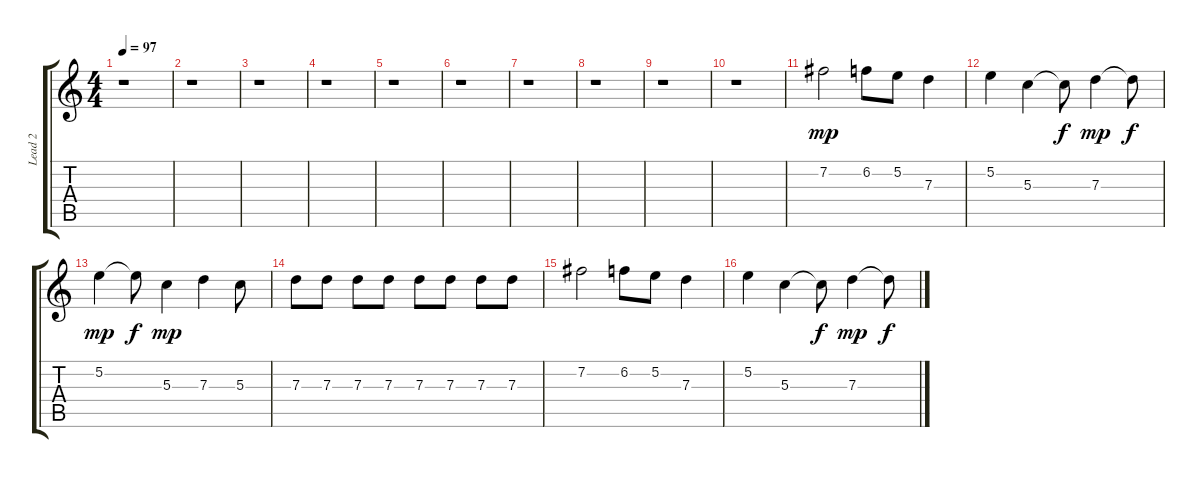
\track ("Lead 2" "Lead 2") {instrument distortionguitar}
\staff {score tabs}
\tuning (E4 B3 G3 D3 A2 E2) {hide}
\ts (4 4)
\tempo 97
\clef g2
\ks c
r.1{dy mp} |
r.1 |
r.1 |
r.1 |
r.1 |
r.1 |
r.1 |
r.1 |
r.1 |
r.1 |
7.2.2 6.2.8 5.2.8 7.3.4 |
5.2.4 5.3.4 5.3{t}.8{dy f} 7.3.4{dy mp} 7.3{t}.8{dy f} |
5.2.4{dy mp} 5.2{t}.8{dy f} 5.3.4{dy mp} 7.3.4 5.3.8 |
7.3.8 7.3.8 7.3.8 7.3.8 7.3.8 7.3.8 7.3.8 7.3.8 |
7.2.2 6.2.8 5.2.8 7.3.4 |
5.2.4 5.3.4 5.3{t}.8{dy f} 7.3.4{dy mp} 7.3{t}.8{dy f}
